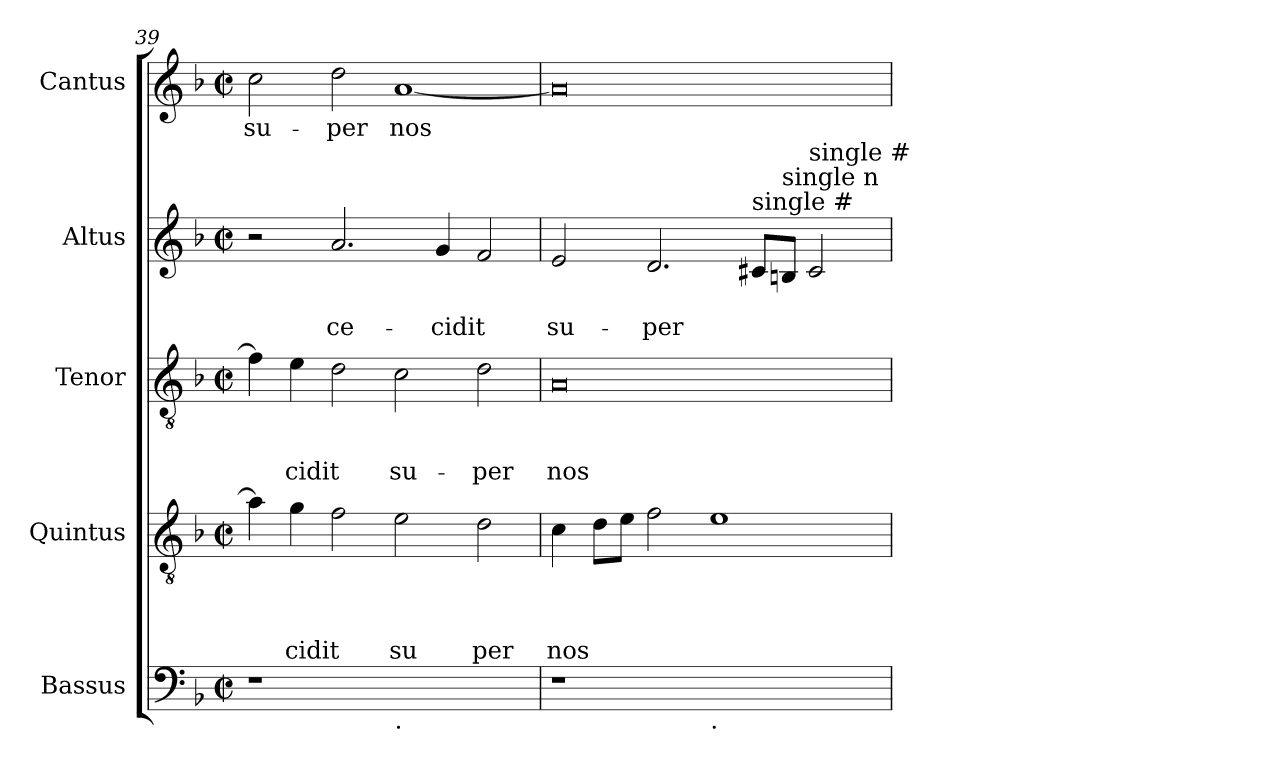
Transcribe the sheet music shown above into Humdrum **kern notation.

**kern	**kern	**text	**text	**text	**text	**kern	**text	**text	**text	**kern	**text	**text	**kern	**text
*part5	*part4	*part4	*part4	*part4	*part4	*part3	*part3	*part3	*part3	*part2	*part2	*part2	*part1	*part1
*staff5	*staff4	*staff4	*staff4	*staff4	*staff4	*staff3	*staff3	*staff3	*staff3	*staff2	*staff2	*staff2	*staff1	*staff1
*I"Bassus	*I"Quintus	*	*	*	*	*I"Tenor	*	*	*	*I"Altus	*	*	*I"Cantus	*
*clefF4	*clefGv2	*	*	*	*	*clefGv2	*	*	*	*clefG2	*	*	*clefG2	*
*k[b-]	*k[b-]	*	*	*	*	*k[b-]	*	*	*	*k[b-]	*	*	*k[b-]	*
*F:	*F:	*	*	*	*	*F:	*	*	*	*F:	*	*	*F:	*
*M2/2	*M2/2	*	*	*	*	*M2/2	*	*	*	*M2/2	*	*	*M2/2	*
*met(c|)	*met(c|)	*	*	*	*	*met(c|)	*	*	*	*met(c|)	*	*	*met(c|)	*
=39	=39	=39	=39	=39	=39	=39	=39	=39	=39	=39	=39	=39	=39	=39
!	!	!	!	!	!	!	!	!	!	!	!	!	!	!LO:LY:b
1r	4a\]	.	.	.	.	4f\]	.	.	.	2r	.	.	2cc\	su-
!	!	!	!	!	!LO:LY:b	!	!	!	!LO:LY:b	!	!	!	!	!
.	4g\	.	.	.	cidit	4e\	.	.	-cidit	.	.	.	.	.
!	!	!	!	!	!	!	!	!	!	!	!	!LO:LY:b	!	!LO:LY:b
.	2f\	.	.	.	.	2d\	.	.	.	2.a/	.	ce-	2dd\	-per
!LO:TX:b:t=.	!	!	!	!	!	!	!	!	!	!	!	!	!	!
!	!	!	!	!	!LO:LY:b	!	!	!	!LO:LY:b	!	!	!	!	!LO:LY:b
1ryy	2e\	.	.	.	su	2c\	.	.	su-	.	.	.	[<1a	nos
!	!	!	!	!	!	!	!	!	!	!	!	!LO:LY:b	!	!
.	.	.	.	.	.	.	.	.	.	4g/	.	-cidit	.	.
!	!	!	!	!	!LO:LY:b	!	!	!	!LO:LY:b	!	!	!	!	!
.	2d\	.	.	.	per	2d\	.	.	-per	2f/	.	.	.	.
=40	=40	=40	=40	=40	=40	=40	=40	=40	=40	=40	=40	=40	=40	=40
!	!	!	!	!	!LO:LY:b	!	!	!	!LO:LY:b	!	!	!LO:LY:b	!	!
1r	4c\	.	.	.	nos	0A	.	.	nos	2e/	.	su-	0a]	.
.	8d\L	.	.	.	.	.	.	.	.	.	.	.	.	.
.	8e\J	.	.	.	.	.	.	.	.	.	.	.	.	.
!	!	!	!	!	!	!	!	!	!	!	!	!LO:LY:b	!	!
.	2f\	.	.	.	.	.	.	.	.	2.d/	.	-per	.	.
!LO:TX:b:t=.	!	!	!	!	!	!	!	!	!	!	!	!	!	!
1ryy	1e	.	.	.	.	.	.	.	.	.	.	.	.	.
!	!	!	!	!	!	!	!	!	!	!LO:TX:a:t=single #	!	!	!	!
.	.	.	.	.	.	.	.	.	.	8c#/L	.	.	.	.
!	!	!	!	!	!	!	!	!	!	!LO:TX:a:t=single n	!	!	!	!
.	.	.	.	.	.	.	.	.	.	8B/J	.	.	.	.
!	!	!	!	!	!	!	!	!	!	!LO:TX:a:t=single #	!	!	!	!
.	.	.	.	.	.	.	.	.	.	2c#/	.	.	.	.
=	=	=	=	=	=	=	=	=	=	=	=	=	=	=
*-	*-	*-	*-	*-	*-	*-	*-	*-	*-	*-	*-	*-	*-	*-
